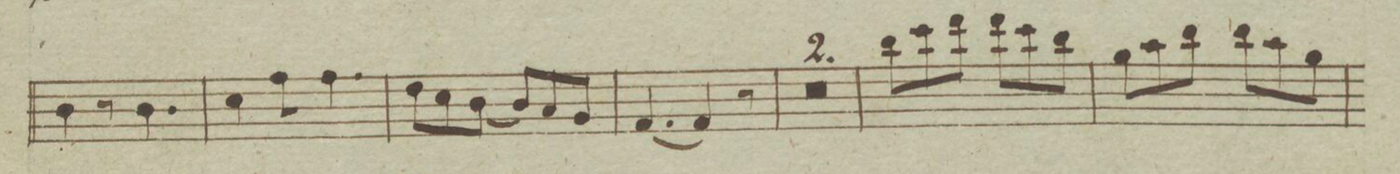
**kern	**dynam
*I"Violino Primo	*
*clefG2	*
*k[b-e-]	*
*met(c)	*
*M6/8	*
4b-\	.
8r	.
4.b-\	.
=43	=43
4cc\	.
8ff\	.
4.ff\	.
=44	=44
8dd\L	.
8cc\	.
[<8b-\J	.
8b-/L]	.
8a/	.
8g/J	.
=45	=45
[4.f/	.
4f/]	.
8r	.
=46	=46
1.r	.
=47	=47
=48	=48
8bb-\L	.
8ccc\	.
8ddd\J	.
8ddd\L	.
8ccc\	.
8bb-\J	.
=49	=49
8gg\L	.
8aa\	.
8bb-\J	.
8bb-\L	.
8aa\	.
8gg\J	.
=50	=50
*-	*-
